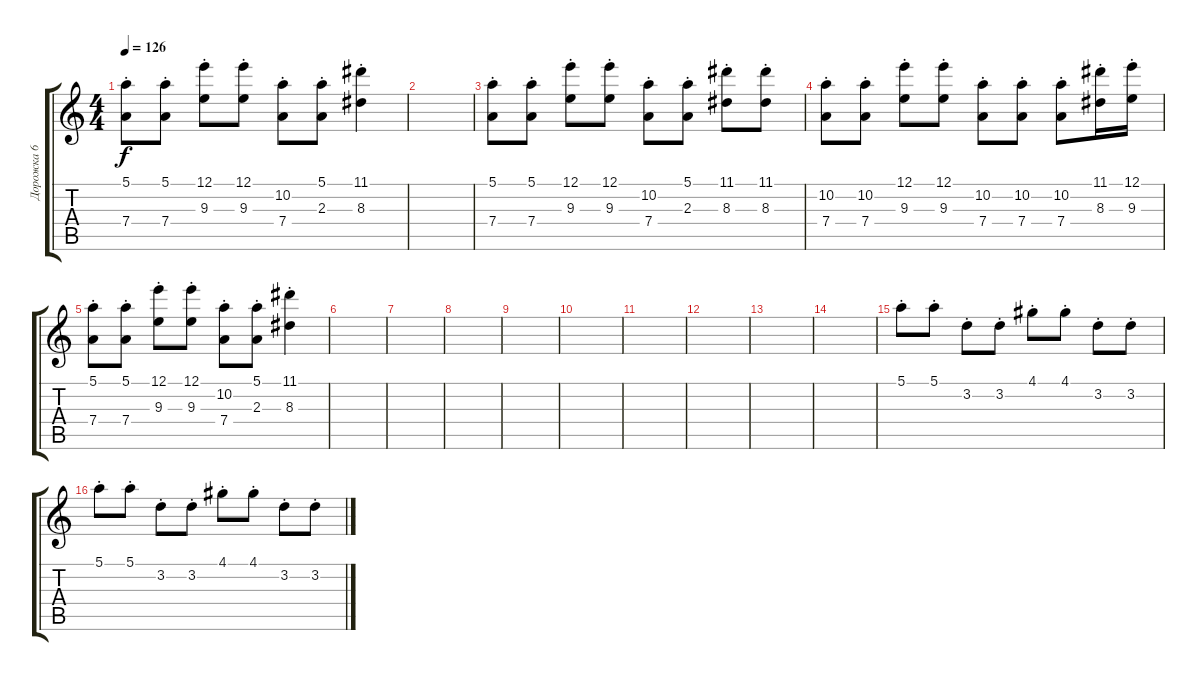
\track ("Дорожка 6" "Дорожка 6") {instrument banjo}
\staff {score tabs}
\tuning (E4 B3 G3 D3 A2 E2) {hide}
\displaytranspose 12
\ts (4 4)
\tempo 126
\clef g2
\ks c
(5.1{st} 7.4{st}).8{dy f} (5.1{st} 7.4{st}).8 (12.1{st} 9.3{st}).8 (12.1{st} 9.3{st}).8 (10.2{st} 7.4{st}).8 (5.1{st} 2.3{st}).8 (11.1 8.3{st}).4 |
|
(5.1{st} 7.4{st}).8 (5.1{st} 7.4{st}).8 (12.1{st} 9.3{st}).8 (12.1{st} 9.3{st}).8 (10.2{st} 7.4{st}).8 (5.1{st} 2.3{st}).8 (11.1{st} 8.3{st}).8 (11.1{st} 8.3{st}).8 |
(10.2{st} 7.4{st}).8 (10.2{st} 7.4{st}).8 (12.1{st} 9.3{st}).8 (12.1{st} 9.3{st}).8 (10.2{st} 7.4{st}).8 (10.2{st} 7.4{st}).8 (10.2{st} 7.4{st}).8 (11.1{st} 8.3{st}).16 (12.1{st} 9.3{st}).16 |
(5.1{st} 7.4{st}).8 (5.1{st} 7.4{st}).8 (12.1{st} 9.3{st}).8 (12.1{st} 9.3{st}).8 (10.2{st} 7.4{st}).8 (5.1{st} 2.3{st}).8 (11.1 8.3{st}).4 |
|
|
|
|
|
|
|
|
|
5.1{st}.8 5.1{st}.8 3.2{st}.8 3.2{st}.8 4.1{st}.8 4.1{st}.8 3.2{st}.8 3.2{st}.8 |
5.1{st}.8 5.1{st}.8 3.2{st}.8 3.2{st}.8 4.1{st}.8 4.1{st}.8 3.2{st}.8 3.2{st}.8
